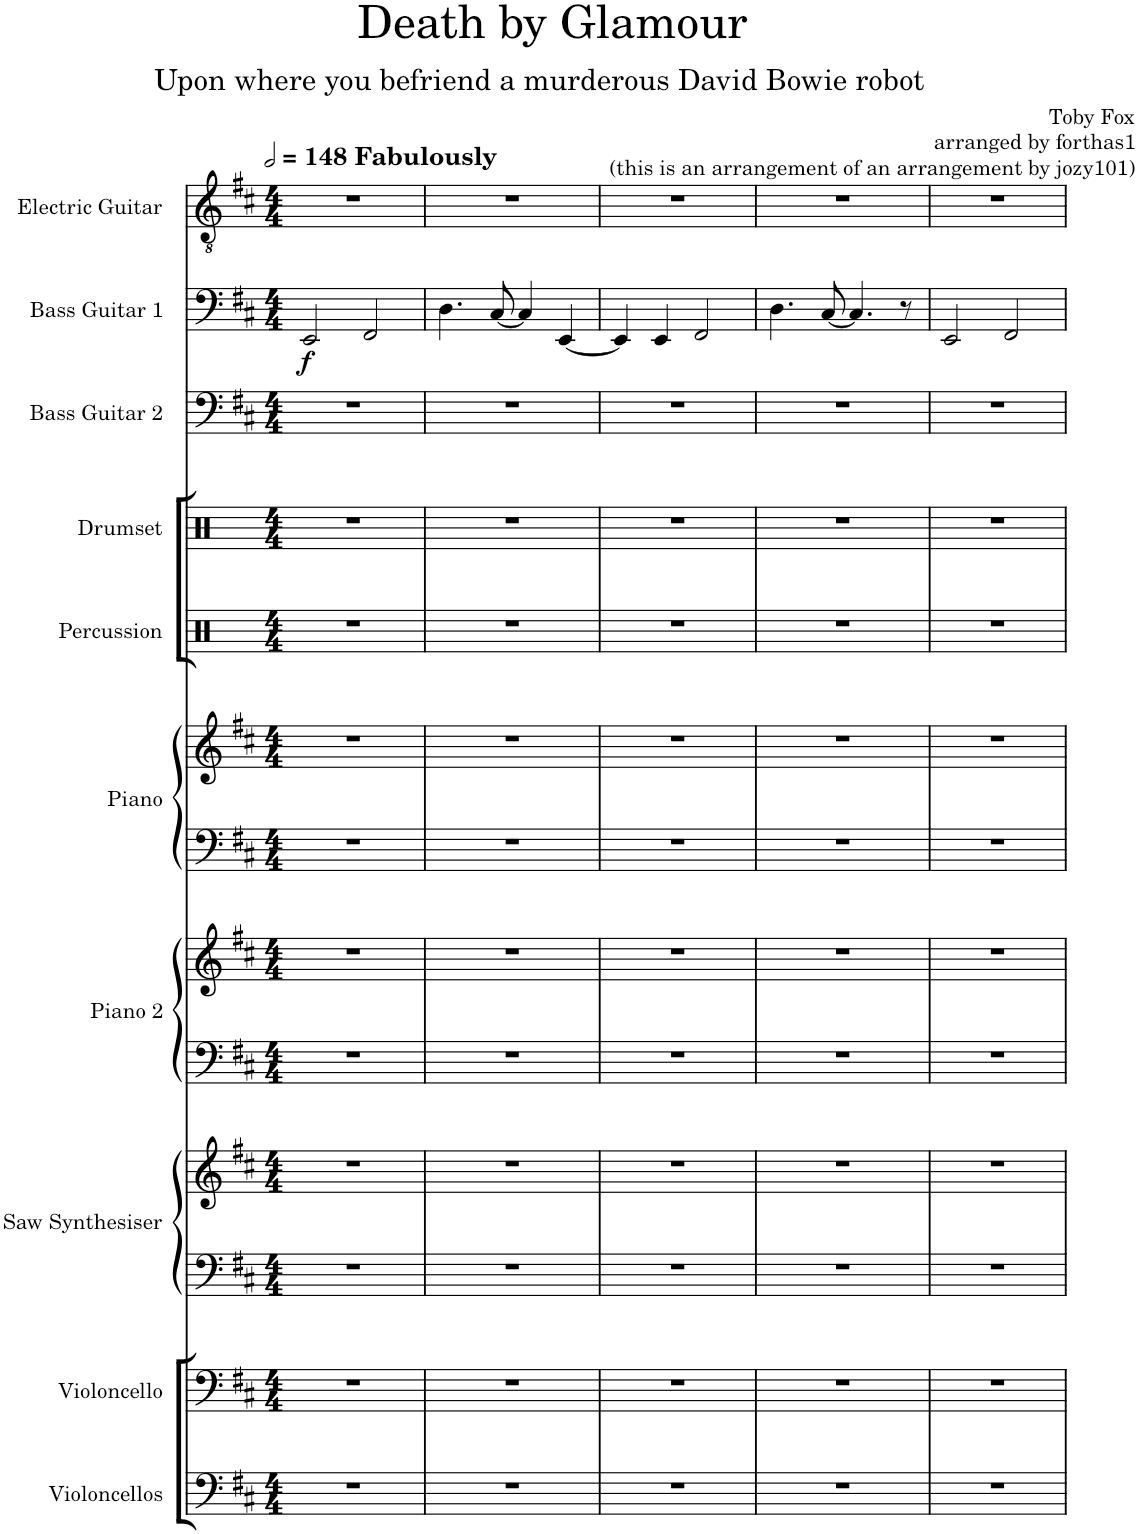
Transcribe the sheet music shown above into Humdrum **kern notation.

**kern	**kern	**kern	**kern	**kern	**kern	**kern	**kern	**kern	**kern	**kern	**kern	**dynam	**kern
*part10	*part9	*part8	*part8	*part7	*part7	*part6	*part6	*part5	*part4	*part3	*part2	*part2	*part1
*staff13	*staff12	*staff11	*staff10	*staff9	*staff8	*staff7	*staff6	*staff5	*staff4	*staff3	*staff2	*staff2	*staff1
*I"Violoncellos	*I"Violoncello	*I"Saw Synthesiser	*	*I"Piano 2	*	*I"Piano	*	*I"Percussion	*I"Drumset	*I"Bass Guitar 2	*I"Bass Guitar 1	*	*I"Electric Guitar
*I'Vcs.	*I'Vc.	*I'Synth.	*	*I'Pno. 2	*	*I'Pno.	*	*I'Perc.	*I'D. Set	*I'B. Guit. 2	*I'B. Guit. 1	*	*I'El. Guit.
*clefF4	*clefF4	*clefF4	*clefG2	*clefF4	*clefG2	*clefF4	*clefG2	*clefX	*clefX	*clefF4	*clefF4	*	*clefGv2
*	*	*	*	*	*	*	*	*	*	*Trd7c12	*Trd7c12	*	*
*k[f#c#]	*k[f#c#]	*k[f#c#]	*k[f#c#]	*k[f#c#]	*k[f#c#]	*k[f#c#]	*k[f#c#]	*k[]	*k[]	*k[f#c#]	*k[f#c#]	*	*k[f#c#]
*M4/4	*M4/4	*M4/4	*M4/4	*M4/4	*M4/4	*M4/4	*M4/4	*M4/4	*M4/4	*M4/4	*M4/4	*	*M4/4
*MM296	*MM296	*MM296	*MM296	*MM296	*MM296	*MM296	*MM296	*MM296	*MM296	*MM296	*MM296	*	*MM296
=1	=1	=1	=1	=1	=1	=1	=1	=1	=1	=1	=1	=1	=1
!	!	!	!	!	!	!	!	!	!	!	!	!	!LO:TX:a:B:t=Fabulously
!	!	!	!	!	!	!	!	!	!	!	!	!LO:DY:b	!
1r	1r	1r	1r	1r	1r	1r	1r	1r	1r	1r	2EE/	f	1r
.	.	.	.	.	.	.	.	.	.	.	2FF#/	.	.
=2	=2	=2	=2	=2	=2	=2	=2	=2	=2	=2	=2	=2	=2
1r	1r	1r	1r	1r	1r	1r	1r	1r	1r	1r	4.D\	.	1r
.	.	.	.	.	.	.	.	.	.	.	[8C#/	.	.
.	.	.	.	.	.	.	.	.	.	.	4C#/]	.	.
.	.	.	.	.	.	.	.	.	.	.	[4EE/	.	.
=3	=3	=3	=3	=3	=3	=3	=3	=3	=3	=3	=3	=3	=3
1r	1r	1r	1r	1r	1r	1r	1r	1r	1r	1r	4EE/]	.	1r
.	.	.	.	.	.	.	.	.	.	.	4EE/	.	.
.	.	.	.	.	.	.	.	.	.	.	2FF#/	.	.
=4	=4	=4	=4	=4	=4	=4	=4	=4	=4	=4	=4	=4	=4
1r	1r	1r	1r	1r	1r	1r	1r	1r	1r	1r	4.D\	.	1r
.	.	.	.	.	.	.	.	.	.	.	[8C#/	.	.
.	.	.	.	.	.	.	.	.	.	.	4.C#/]	.	.
.	.	.	.	.	.	.	.	.	.	.	8r	.	.
=5	=5	=5	=5	=5	=5	=5	=5	=5	=5	=5	=5	=5	=5
1r	1r	1r	1r	1r	1r	1r	1r	1r	1r	1r	2EE/	.	1r
.	.	.	.	.	.	.	.	.	.	.	2FF#/	.	.
=	=	=	=	=	=	=	=	=	=	=	=	=	=
*-	*-	*-	*-	*-	*-	*-	*-	*-	*-	*-	*-	*-	*-
